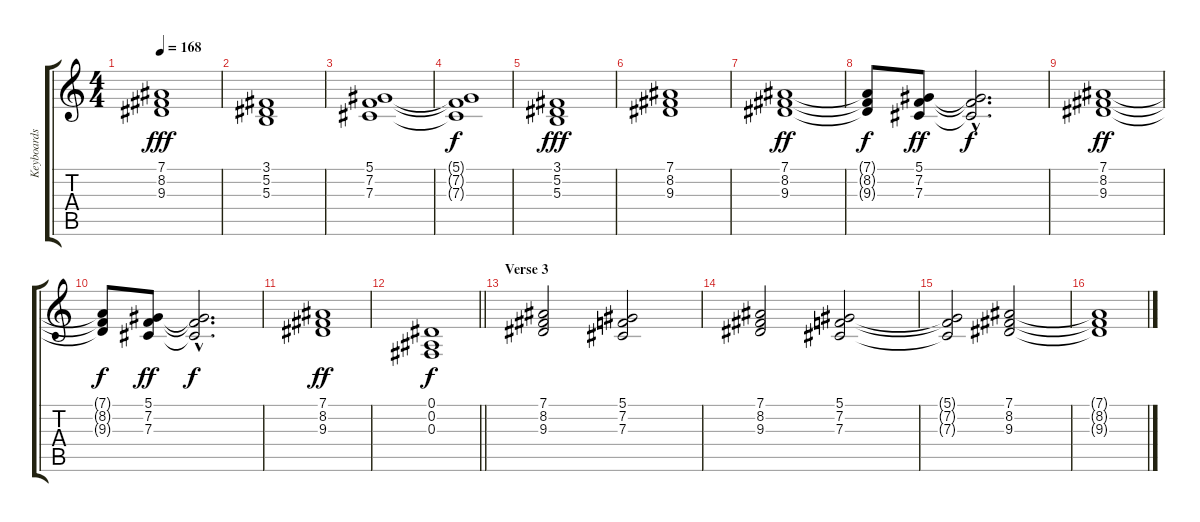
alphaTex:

\track ("Keyboards" "Keyboards") {instrument stringensemble1}
\staff {score tabs}
\tuning (Eb4 Bb3 Gb3 Db3 Ab2 Eb2) {hide}
\ts (4 4)
\tempo 168
\clef g2
\ks c
(7.1 8.2 9.3).1{dy fff} |
(3.1 5.2 5.3).1 |
(5.1 7.2 7.3).1 |
(5.1{t} 7.2{t} 7.3{t}).1{dy f} |
(3.1 5.2 5.3).1{dy fff} |
(7.1 8.2 9.3).1 |
(7.1 8.2 9.3).1{dy ff} |
(7.1{t} 8.2{t} 9.3{t}).8{dy f} (5.1 7.2 7.3).8{dy ff} (5.1{hac t} 7.2{hac t} 7.3{hac t}).2{d dy f} |
(7.1 8.2 9.3).1{dy ff} |
(7.1{t} 8.2{t} 9.3{t}).8{dy f} (5.1 7.2 7.3).8{dy ff} (5.1{hac t} 7.2{hac t} 7.3{hac t}).2{d dy f} |
(7.1 8.2 9.3).1{dy ff} |
\barLineRight lightlight
(0.1 0.2 0.3).1{dy f} |
\section ("" "Verse 3")
(7.1 8.2 9.3).2 (5.1 7.2 7.3).2 |
(7.1 8.2 9.3).2 (5.1 7.2 7.3).2 |
(5.1{t} 7.2{t} 7.3{t}).2 (7.1 8.2 9.3).2 |
(7.1{t} 8.2{t} 9.3{t}).1
